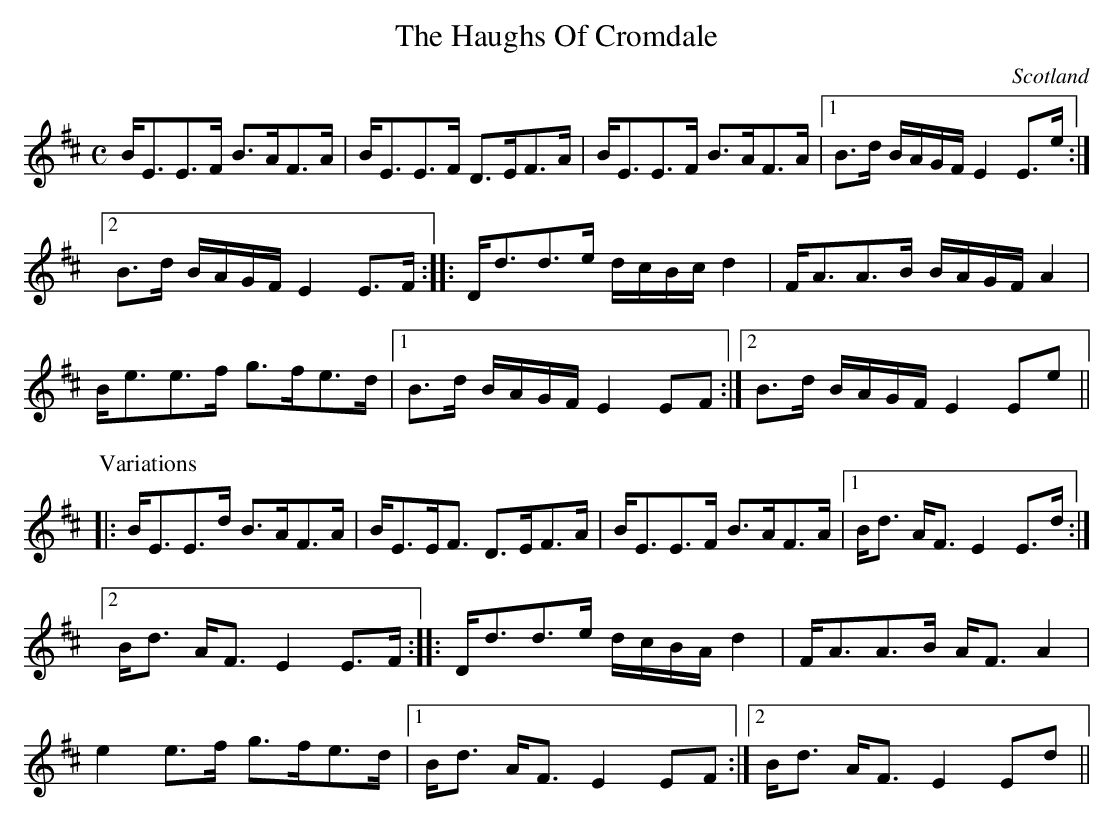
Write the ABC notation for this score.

X:1
T:Haughs Of Cromdale, The
O:Scotland
M:C
L:1/8
K:Edor
B<EE>F B>AF>A | B<EE>F D>EF>A | B<EE>F B>AF>A |1 B>d B/A/G/F/ E2E>e :|
[2 B>d B/A/G/F/ E2E>F :||: D<dd>e d/c/B/c/ d2 | F<AA>B B/A/G/F/ A2 |
B<ee>f g>fe>d |1 B>d B/A/G/F/ E2EF :|2 B>d B/A/G/F/ E2Ee ||
P:Variations
|: B<EE>d B>AF>A | B<EE<F D>EF>A | B<EE>F B>AF>A |1 B<d A<F E2E>d :|
[2 B<d A<F E2E>F :||: D<dd>e d/c/B/A/ d2 | F<AA>B A<F A2 |
e2e>f g>fe>d |1 B<d A<F E2EF :|2 B<d A<F E2Ed ||
